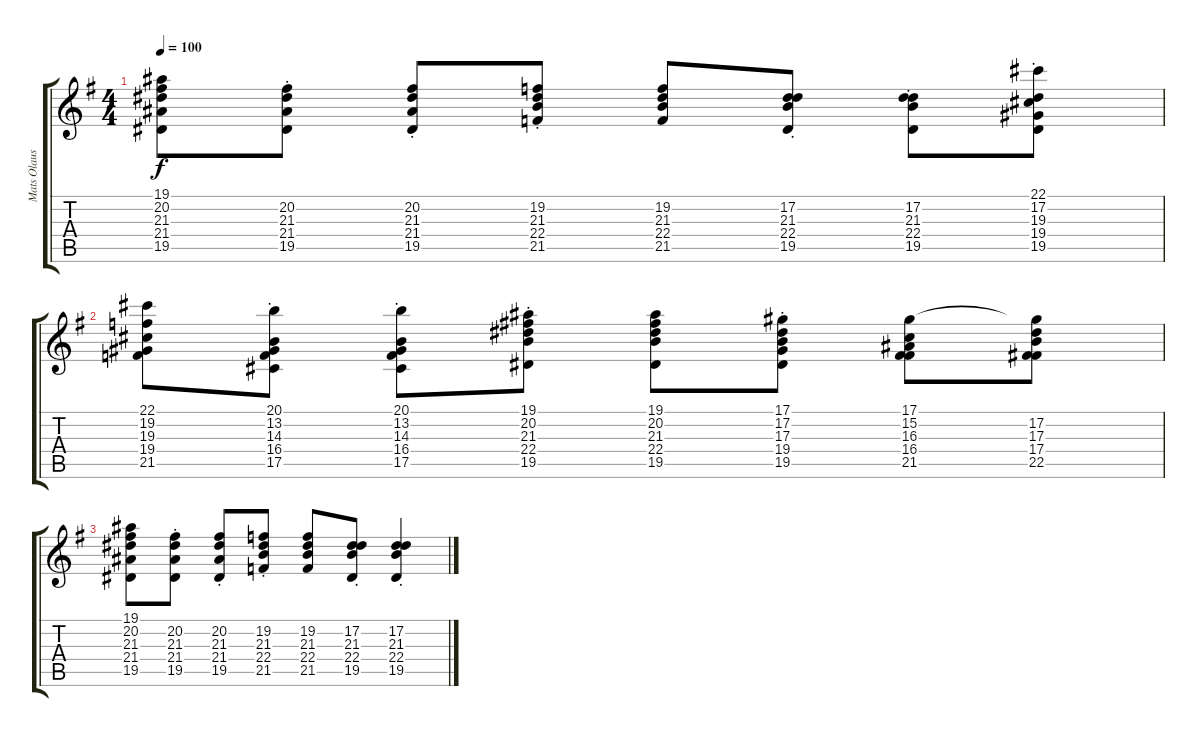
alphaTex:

\track ("Mats Olausson " "Mats Olaus") {instrument stringensemble1}
\staff {score tabs}
\tuning (Eb4 Bb3 Gb3 Db3 Ab2 Eb2) {hide}
\ts (4 4)
\tempo 100
\clef g2
\ks g
(19.1 20.2 21.3 21.4 19.5).8{dy f} (20.2{st} 21.3{st} 21.4{st} 19.5{st}).8 (20.2{st} 21.3{st} 21.4{st} 19.5{st}).8 (19.2{st} 21.3{st} 22.4{st} 21.5{st}).8 (19.2 21.3 22.4 21.5).8 (17.2{st} 21.3{st} 22.4{st} 19.5{st}).8 (17.2{st} 21.3{st} 22.4{st} 19.5{st}).8 (22.1{st} 17.2{st} 19.3{st} 19.4{st} 19.5{st}).8 |
(22.1 19.2 19.3 19.4 21.5).8 (20.1{st} 13.2{st} 14.3{st} 16.4{st} 17.5{st}).8 (20.1{st} 13.2{st} 14.3{st} 16.4{st} 17.5{st}).8 (19.1{st} 20.2{st} 21.3{st} 22.4{st} 19.5{st}).8 (19.1 20.2 21.3 22.4 19.5).8 (17.1{st} 17.2{st} 17.3{st} 19.4{st} 19.5{st}).8 (17.1 15.2 16.3 16.4 21.5).8 (17.1{t} 17.2 17.3 17.4 22.5).8 |
(19.1 20.2 21.3 21.4 19.5).8 (20.2{st} 21.3{st} 21.4{st} 19.5{st}).8 (20.2{st} 21.3{st} 21.4{st} 19.5{st}).8 (19.2{st} 21.3{st} 22.4{st} 21.5{st}).8 (19.2 21.3 22.4 21.5).8 (17.2{st} 21.3{st} 22.4{st} 19.5{st}).8 (17.2{st} 21.3{st} 22.4{st} 19.5{st}).4
